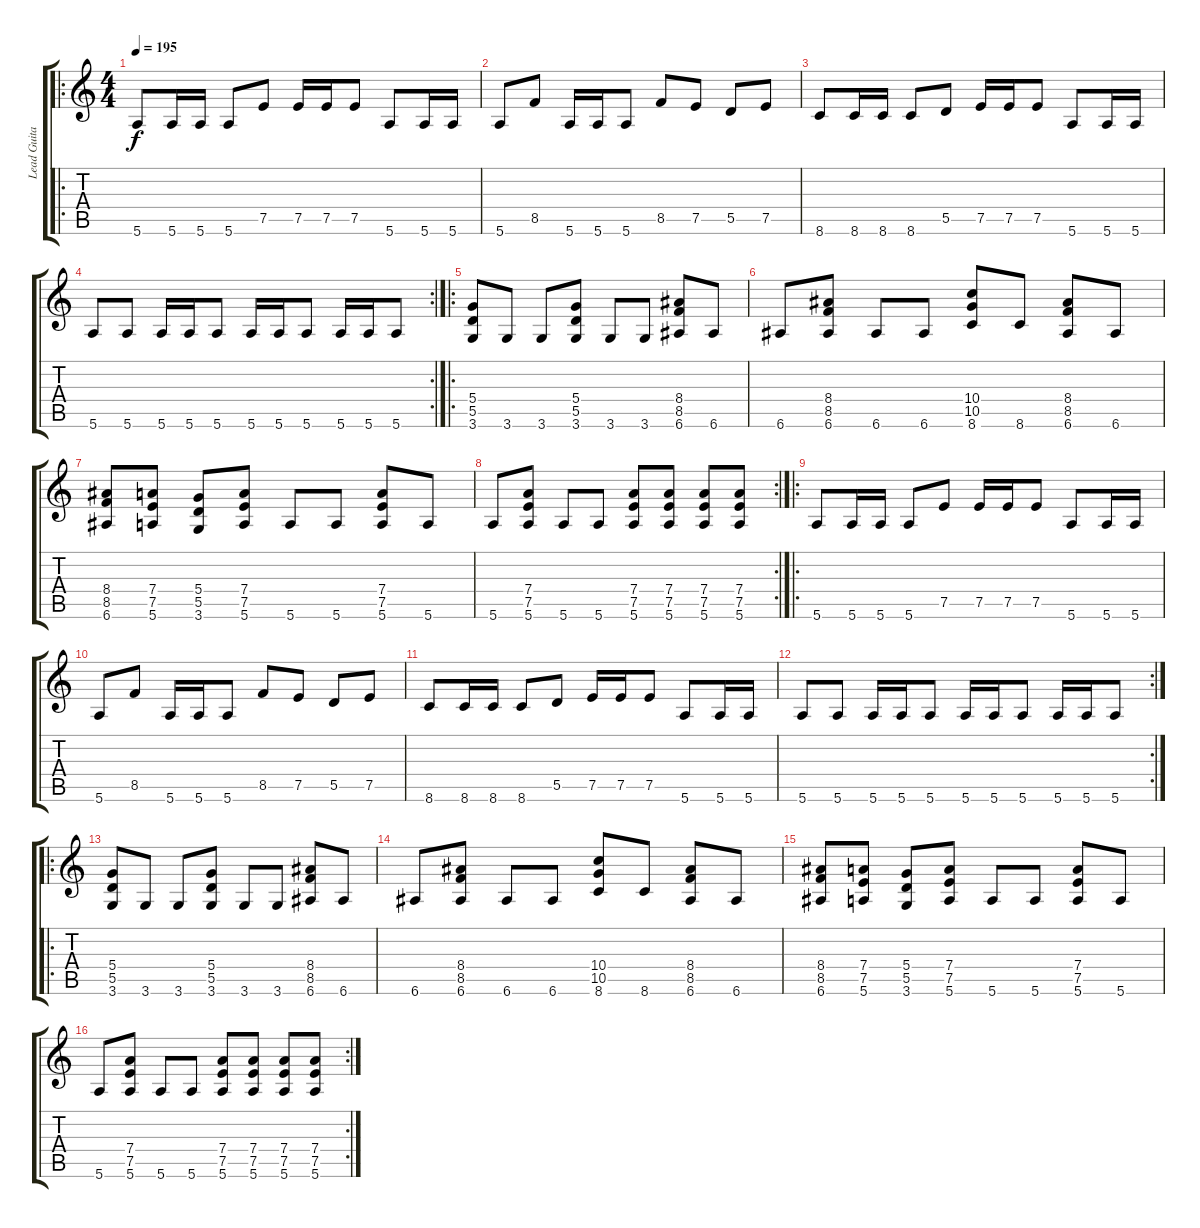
\track ("Lead Guitar" "Lead Guita") {instrument distortionguitar}
\staff {score tabs}
\tuning (E4 B3 G3 D3 A2 E2) {hide}
\ro
\ts (4 4)
\tempo 195
\clef g2
\ks c
5.6.8{dy f} 5.6.16 5.6.16 5.6.8 7.5.8 7.5.16 7.5.16 7.5.8 5.6.8 5.6.16 5.6.16 |
5.6.8 8.5.8 5.6.16 5.6.16 5.6.8 8.5.8 7.5.8 5.5.8 7.5.8 |
8.6.8 8.6.16 8.6.16 8.6.8 5.5.8 7.5.16 7.5.16 7.5.8 5.6.8 5.6.16 5.6.16 |
\rc 2
5.6.8 5.6.8 5.6.16 5.6.16 5.6.8 5.6.16 5.6.16 5.6.8 5.6.16 5.6.16 5.6.8 |
\ro
(5.4 5.5 3.6).8 3.6.8 3.6.8 (5.4 5.5 3.6).8 3.6.8 3.6.8 (8.4 8.5 6.6).8 6.6.8 |
6.6.8 (8.4 8.5 6.6).8 6.6.8 6.6.8 (10.4 10.5 8.6).8 8.6.8 (8.4 8.5 6.6).8 6.6.8 |
(8.4 8.5 6.6).8 (7.4 7.5 5.6).8 (5.4 5.5 3.6).8 (7.4 7.5 5.6).8 5.6.8 5.6.8 (7.4 7.5 5.6).8 5.6.8 |
\rc 2
5.6.8 (7.4 7.5 5.6).8 5.6.8 5.6.8 (7.4 7.5 5.6).8 (7.4 7.5 5.6).8 (7.4 7.5 5.6).8 (7.4 7.5 5.6).8 |
\ro
5.6.8 5.6.16 5.6.16 5.6.8 7.5.8 7.5.16 7.5.16 7.5.8 5.6.8 5.6.16 5.6.16 |
5.6.8 8.5.8 5.6.16 5.6.16 5.6.8 8.5.8 7.5.8 5.5.8 7.5.8 |
8.6.8 8.6.16 8.6.16 8.6.8 5.5.8 7.5.16 7.5.16 7.5.8 5.6.8 5.6.16 5.6.16 |
\rc 2
5.6.8 5.6.8 5.6.16 5.6.16 5.6.8 5.6.16 5.6.16 5.6.8 5.6.16 5.6.16 5.6.8 |
\ro
(5.4 5.5 3.6).8 3.6.8 3.6.8 (5.4 5.5 3.6).8 3.6.8 3.6.8 (8.4 8.5 6.6).8 6.6.8 |
6.6.8 (8.4 8.5 6.6).8 6.6.8 6.6.8 (10.4 10.5 8.6).8 8.6.8 (8.4 8.5 6.6).8 6.6.8 |
(8.4 8.5 6.6).8 (7.4 7.5 5.6).8 (5.4 5.5 3.6).8 (7.4 7.5 5.6).8 5.6.8 5.6.8 (7.4 7.5 5.6).8 5.6.8 |
\rc 2
5.6.8 (7.4 7.5 5.6).8 5.6.8 5.6.8 (7.4 7.5 5.6).8 (7.4 7.5 5.6).8 (7.4 7.5 5.6).8 (7.4 7.5 5.6).8
